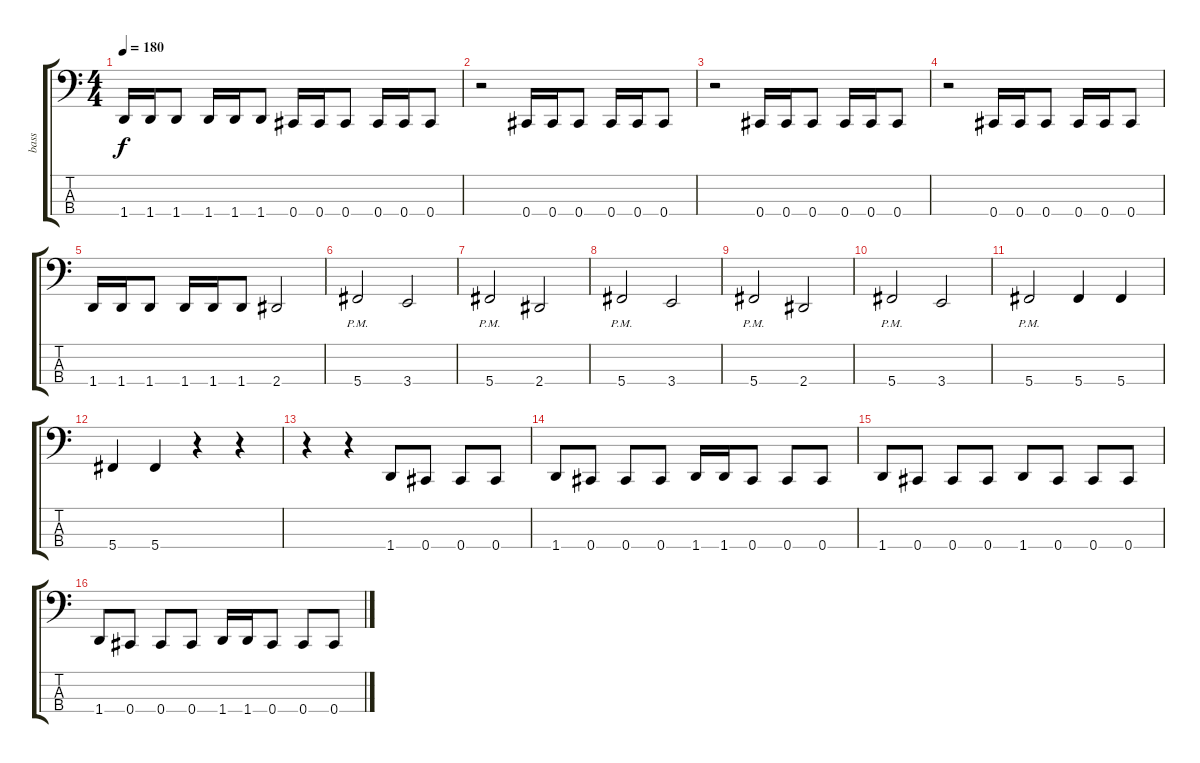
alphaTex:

\track ("bass" "bass") {instrument electricbassfinger}
\staff {score tabs}
\tuning (Gb2 Db2 Ab1 Db1) {hide}
\ts (4 4)
\tempo 180
\clef f4
\ks c
1.4.16{dy f} 1.4.16 1.4.8 1.4.16 1.4.16 1.4.8 0.4.16 0.4.16 0.4.8 0.4.16 0.4.16 0.4.8 |
r.2 0.4.16 0.4.16 0.4.8 0.4.16 0.4.16 0.4.8 |
r.2 0.4.16 0.4.16 0.4.8 0.4.16 0.4.16 0.4.8 |
r.2 0.4.16 0.4.16 0.4.8 0.4.16 0.4.16 0.4.8 |
1.4.16 1.4.16 1.4.8 1.4.16 1.4.16 1.4.8 2.4.2 |
5.4{pm}.2 3.4.2 |
5.4{pm}.2 2.4.2 |
5.4{pm}.2 3.4.2 |
5.4{pm}.2 2.4.2 |
5.4{pm}.2 3.4.2 |
5.4{pm}.2 5.4.4 5.4.4 |
5.4.4 5.4.4 r.4 r.4 |
r.4 r.4 1.4.8 0.4.8 0.4.8 0.4.8 |
1.4.8 0.4.8 0.4.8 0.4.8 1.4.16 1.4.16 0.4.8 0.4.8 0.4.8 |
1.4.8 0.4.8 0.4.8 0.4.8 1.4.8 0.4.8 0.4.8 0.4.8 |
1.4.8 0.4.8 0.4.8 0.4.8 1.4.16 1.4.16 0.4.8 0.4.8 0.4.8
